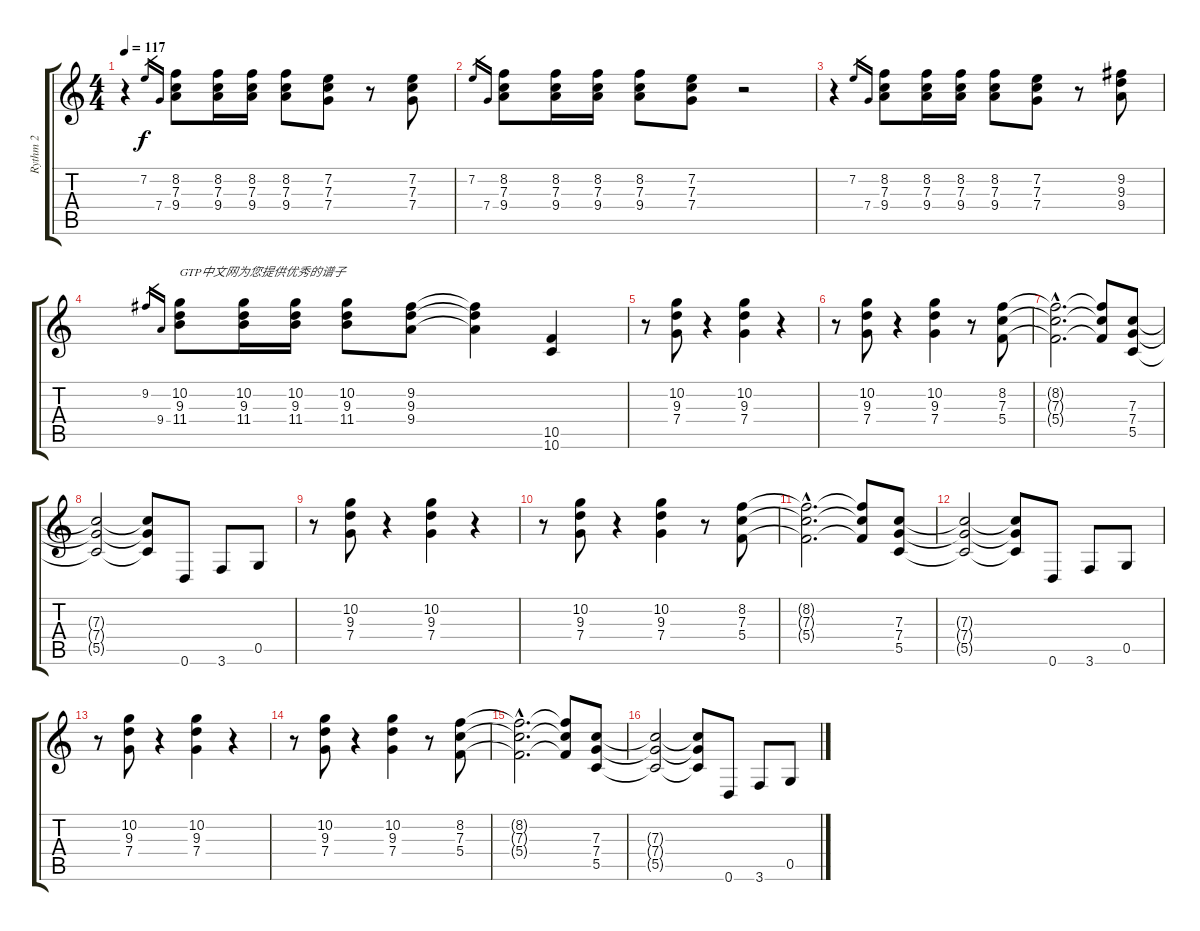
\track ("Rythm 2" "Rythm 2") {instrument overdrivenguitar}
\staff {score tabs}
\tuning (D4 A3 F3 C3 G2 D2) {hide}
\ts (4 4)
\tempo 117
\clef g2
\ks c
r.4{dy f instrument overdrivenguitar} 7.2.16{gr} 7.4.16{gr} (8.2 7.3 9.4).8 (8.2 7.3 9.4).16 (8.2 7.3 9.4).16 (8.2 7.3 9.4).8 (7.2 7.3 7.4).8 r.8 (7.2 7.3 7.4).8 |
7.2.16{gr} 7.4.16{gr} (8.2 7.3 9.4).8 (8.2 7.3 9.4).16 (8.2 7.3 9.4).16 (8.2 7.3 9.4).8 (7.2 7.3 7.4).8 r.2 |
r.4 7.2.16{gr} 7.4.16{gr} (8.2 7.3 9.4).8 (8.2 7.3 9.4).16 (8.2 7.3 9.4).16 (8.2 7.3 9.4).8 (7.2 7.3 7.4).8 r.8 (9.2 9.3 9.4).8 |
9.2.16{gr} 9.4.16{gr} (10.2 9.3 11.4).8{txt "GTP中文网为您提供优秀的谱子"} (10.2 9.3 11.4).16 (10.2 9.3 11.4).16 (10.2 9.3 11.4).8 (9.2 9.3 9.4).8 (9.2{t} 9.3{t} 9.4{t}).4 (10.5 10.6).4 |
r.8 (10.2 9.3 7.4).8 r.4 (10.2 9.3 7.4).4 r.4 |
r.8 (10.2 9.3 7.4).8 r.4 (10.2 9.3 7.4).4 r.8 (8.2 7.3 5.4).8 |
(8.2{hac t} 7.3{hac t} 5.4{hac t}).2{d} (8.2{t} 7.3{t} 5.4{t}).8 (7.3 7.4 5.5).8 |
(7.3{t} 7.4{t} 5.5{t}).2 (7.3{t} 7.4{t} 5.5{t}).8 0.6.8 3.6.8 0.5.8 |
r.8 (10.2 9.3 7.4).8 r.4 (10.2 9.3 7.4).4 r.4 |
r.8 (10.2 9.3 7.4).8 r.4 (10.2 9.3 7.4).4 r.8 (8.2 7.3 5.4).8 |
(8.2{hac t} 7.3{hac t} 5.4{hac t}).2{d} (8.2{t} 7.3{t} 5.4{t}).8 (7.3 7.4 5.5).8 |
(7.3{t} 7.4{t} 5.5{t}).2 (7.3{t} 7.4{t} 5.5{t}).8 0.6.8 3.6.8 0.5.8 |
r.8 (10.2 9.3 7.4).8 r.4 (10.2 9.3 7.4).4 r.4 |
r.8 (10.2 9.3 7.4).8 r.4 (10.2 9.3 7.4).4 r.8 (8.2 7.3 5.4).8 |
(8.2{hac t} 7.3{hac t} 5.4{hac t}).2{d} (8.2{t} 7.3{t} 5.4{t}).8 (7.3 7.4 5.5).8 |
(7.3{t} 7.4{t} 5.5{t}).2 (7.3{t} 7.4{t} 5.5{t}).8 0.6.8 3.6.8 0.5.8
